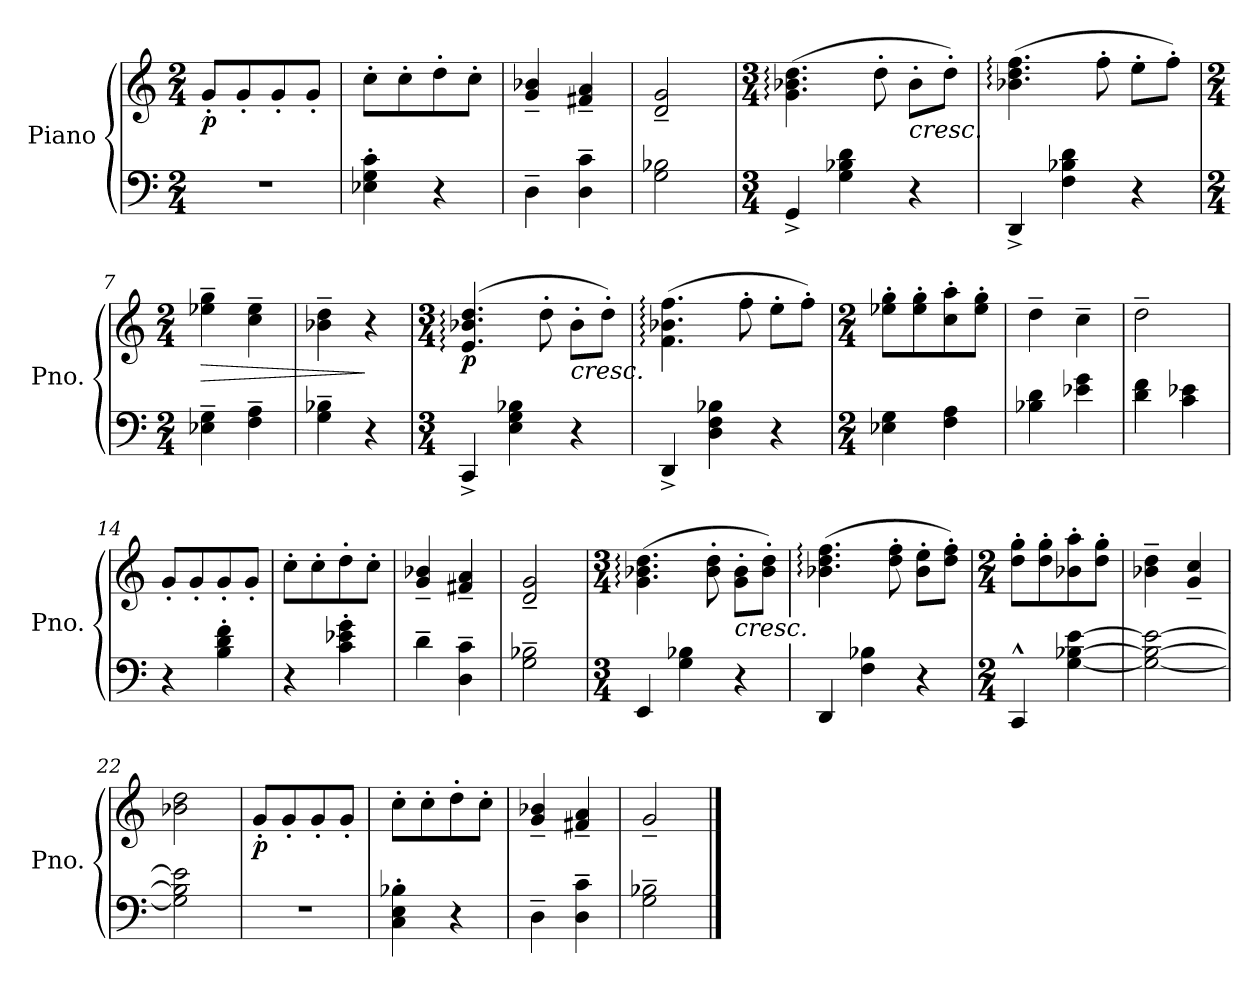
**kern	**kern	**dynam
*part1	*part1	*part1
*staff2	*staff1	*staff1/2
*I"Piano	*	*
*I'Pno.	*	*
*clefF4	*clefG2	*
*k[]	*k[]	*
*M2/4	*M2/4	*
*MM150	*MM150	*
=1	=1	=1
!	!	!LO:DY:b
2r	8g'/L	p
.	8g'/	.
.	8g'/	.
.	8g'/J	.
=2	=2	=2
4E-X\' 4G\' 4c\'	8cc'\L	.
.	8cc'\	.
4r	8dd'\	.
.	8cc'\J	.
=3	=3	=3
4D~\	4g/~ 4b-X/~	.
4D\~ 4c\~	4f#X/~ 4a/~	.
=4	=4	=4
2G\ 2B-X\	2d/~ 2g/~	.
=5	=5	=5
*M3/4	*M3/4	*
4GG^/	(>4.g\: 4.b-X\: 4.dd\:	.
4G\ 4B-X\ 4d\	.	.
.	8dd'\	.
!	!LO:TX:b:i:t=cresc.	!
4r	8b-'\L	.
.	8dd'\J)	.
=6	=6	=6
4DD^/	(>4.b-X\: 4.dd\: 4.ff\:	.
4F\ 4B-X\ 4d\	.	.
.	8ff'\	.
4r	8ee'\L	.
.	8ff'\J)	.
=7	=7	=7
*M2/4	*M2/4	*
!	!	!LO:HP:b
4E-X\~ 4G\~	4ee-X\~ 4gg\~	>
4F\~ 4A\~	4cc\~ 4ee-\~	.
=8	=8	=8
4G\~ 4B-X\~	4b-X\~ 4dd\~	.
4r	4r	]
!!LO:LB:g=z
=9	=9	=9
*M3/4	*M3/4	*
!	!	!LO:DY:b
4CC^/	(>4.e/: 4.b-X/: 4.dd/:	p
4E\ 4G\ 4B-X\	.	.
.	8dd'\	.
!	!LO:TX:b:i:t=cresc.	!
4r	8b-'\L	.
.	8dd'\J)	.
=10	=10	=10
4DD^/	(>4.f\: 4.b-X\: 4.ff\:	.
4D\ 4F\ 4B-X\	.	.
.	8ff'\	.
4r	8ee'\L	.
.	8ff'\J)	.
=11	=11	=11
*M2/4	*M2/4	*
4E-X\ 4G\	8ee-X\' 8gg\'L	.
.	8ee-\' 8gg\'	.
4F\ 4A\	8cc\' 8aa\'	.
.	8ee-\' 8gg\'J	.
=12	=12	=12
4B-X\ 4d\	4dd~\	.
4e-X\ 4g\	4cc~\	.
=13	=13	=13
4d\ 4f\	2dd~\	.
4c\ 4e-X\	.	.
=14	=14	=14
4r	8g'/L	.
.	8g'/	.
4B\' 4d\' 4f\'	8g'/	.
.	8g'/J	.
=15	=15	=15
4r	8cc'\L	.
.	8cc'\	.
4c\' 4e-X\' 4g\'	8dd'\	.
.	8cc'\J	.
=16	=16	=16
4d~\	4g/~ 4b-X/~	.
4D\~ 4c\~	4f#X/~ 4a/~	.
!!LO:LB:g=z
=17	=17	=17
2G\~ 2B-X\~	2d/~ 2g/~	.
=18	=18	=18
*M3/4	*M3/4	*
4EE/	(>4.g\: 4.b-X\: 4.dd\:	.
4G\ 4B-X\	.	.
.	8b-\' 8dd\'	.
!	!LO:TX:b:i:t=cresc.	!
4r	8g\' 8b-\'L	.
.	8b-\' 8dd\'J)	.
=19	=19	=19
4DD/	(>4.b-X\: 4.dd\: 4.ff\:	.
4F\ 4B-X\	.	.
.	8dd\' 8ff\'	.
4r	8b-\' 8ee\'L	.
.	8dd\' 8ff\'J)	.
=20	=20	=20
*M2/4	*M2/4	*
4CC^^/	8dd\' 8gg\'L	.
.	8dd\' 8gg\'	.
[4G\ [4B-X\ [4e\	8b-X\' 8aa\'	.
.	8dd\' 8gg\'J	.
=21	=21	=21
2G\_ 2B-\_ 2e\_	4b-X\~ 4dd\~	.
.	4g/~ 4cc/~	.
=22	=22	=22
2G\] 2B-\] 2e\]	2b-X\ 2dd\	.
=23	=23	=23
!	!	!LO:DY:b
2r	8g'/L	p
.	8g'/	.
.	8g'/	.
.	8g'/J	.
=24	=24	=24
4C\' 4E\' 4B-X\'	8cc'\L	.
.	8cc'\	.
4r	8dd'\	.
.	8cc'\J	.
=25	=25	=25
4D~\	4g/~ 4b-X/~	.
4D\~ 4c\~	4f#X/~ 4a/~	.
!!LO:LB:g=z
=26	=26	=26
2G\~ 2B-X\~	2g~/	.
==	==	==
*-	*-	*-
